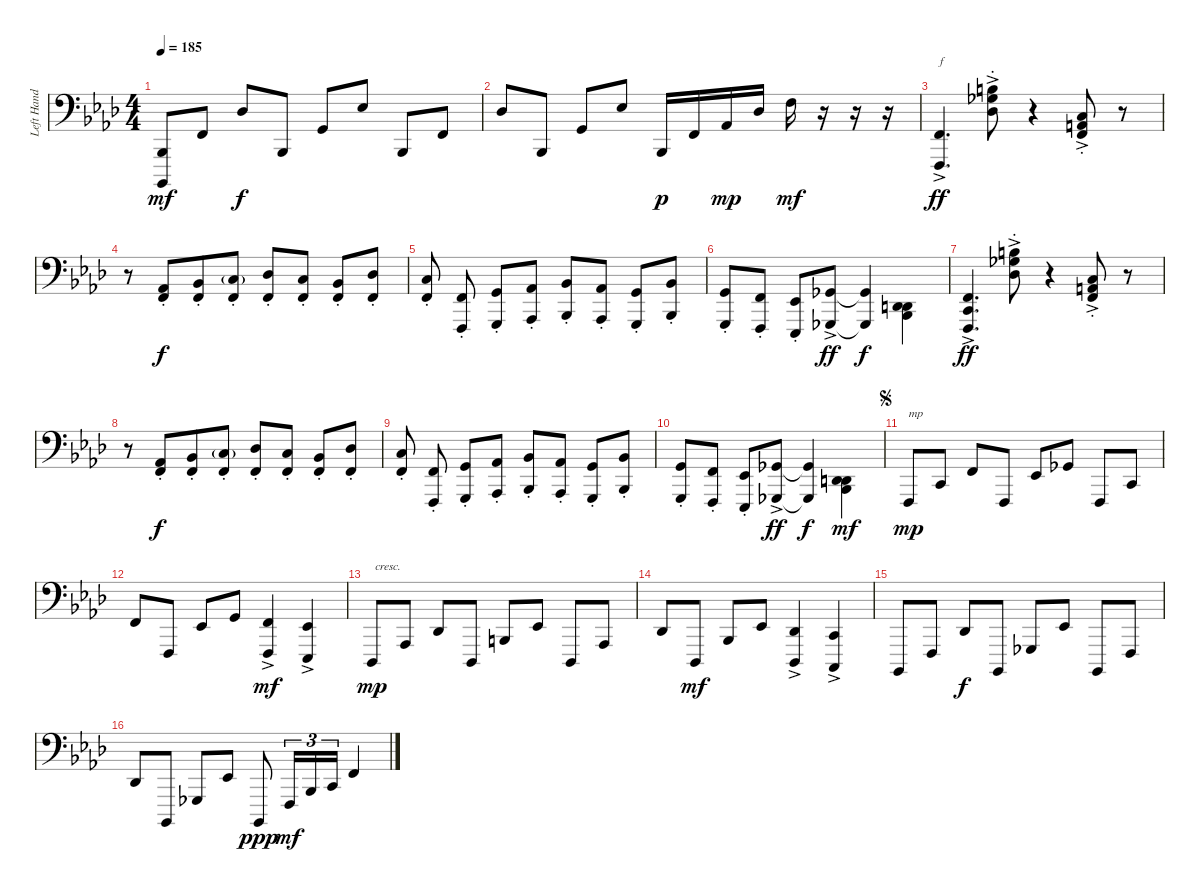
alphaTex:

\track ("Left Hand" "Left Hand") {instrument acousticgrandpiano}
\staff {score}
\tuning (F2 C2 G1 D1 A0 E0 B-1) {hide}
\ts (4 4)
\tempo 185
\clef f4
\ks ab
(3.3 1.5).8{dy mf} 0.1.8 8.1.8{dy f} 3.3.8 2.1.8 10.1.8 3.3.8 0.1.8 |
8.1.8 3.3.8 2.1.8 10.1.8{volume 12} 3.3.16{dy p volume 13} 0.1.16 3.1.16{dy mp} 8.1.16 12.1.16{dy mf} r.16 r.16 r.16 |
(0.1{ac} 3.4{ac}).4{d txt "f" dy ff} (18.1{ac} 18.2{ac} 18.3{ac st}).8 r.4 (0.1{ac} 9.2{ac} 17.3{ac st}).8 r.8 |
r.8 (0.1{st} 8.2{st}).8{dy f beam merge} (0.1{st} 10.2{st}).8 (0.1{st} 12.2{g st}).8 (0.1{st} 13.2{st}).8 (0.1{st} 12.2{st}).8 (0.1{st} 10.2{st}).8 (0.1{st} 13.2{st}).8 |
(7.1{st} 5.2{st}).8{beam split} (0.1{st} 3.4{st}).8 (2.1{st} 0.3{st}).8 (3.1{st} 1.3{st}).8 (5.1{st} 3.3{st}).8 (3.1{st} 1.3{st}).8 (2.1{st} 0.3{st}).8 (5.1{st} 3.3{st}).8 |
(2.1{st} 0.3{st}).8 (0.1{st} 3.4{st}).8 (3.2{st} 1.4{st}).8 (1.1{ac} 4.4{ac}).8{dy ff} (1.1{t} 4.4{t}).4{dy f volume 12} (1.2 7.3 8.4).4{volume 13 beam Down} |
(0.1{ac} 0.2 3.4{ac}).4{d dy ff} (18.1{ac} 18.2{ac} 18.3{ac st}).8 r.4 (0.1{ac} 9.2{ac} 17.3{ac st}).8 r.8 |
r.8 (0.1{st} 8.2{st}).8{dy f beam merge} (0.1{st} 10.2{st}).8 (0.1{st} 12.2{g st}).8 (0.1{st} 13.2{st}).8 (0.1{st} 12.2{st}).8 (0.1{st} 10.2{st}).8 (0.1{st} 13.2{st}).8 |
(7.1{st} 5.2{st}).8{beam split} (0.1{st} 3.4{st}).8 (2.1{st} 0.3{st}).8 (3.1{st} 1.3{st}).8 (5.1{st} 3.3{st}).8 (3.1{st} 1.3{st}).8 (2.1{st} 0.3{st}).8 (5.1{st} 3.3{st}).8 |
(2.1{st} 0.3{st}).8 (0.1{st} 3.4{st}).8 (3.2{st} 1.4{st}).8 (1.1{ac} 4.4{ac}).8{dy ff} (1.1{t} 4.4{t}).4{dy f} (1.2 7.3 8.4).4{dy mf volume 13 beam Down} |
\jump segno
3.4.8{txt "mp" dy mp} 0.2.8 0.1.8 3.4.8 3.2.8 1.1.8 3.4.8 0.2.8 |
0.1.8 3.4.8 3.2.8 2.1.8 (0.1{ac} 3.4{ac}).4{dy mf} (3.2{ac} 1.4{ac}).4 |
4.5.8{txt " cresc." dy mp} 1.3.8 1.2.8 4.5.8 4.3.8 3.2.8 4.5.8 1.3.8 |
1.2.8 4.5.8{dy mf} 3.3.8 3.2.8 (1.2{ac} 4.5{ac}).4 (0.2{ac} 3.5{ac}).4 |
1.5.8 3.4.8 1.2.8{dy f} 1.5.8 4.4.8 3.2.8 1.5.8 3.4.8 |
1.2.8 1.5.8 4.4.8 3.2.8 1.5.8{dy ppp volume 12} 3.4.16{tu (3 2) dy mf volume 13} 3.3.16{tu (3 2)} 0.2.16{tu (3 2)} 0.1.4
